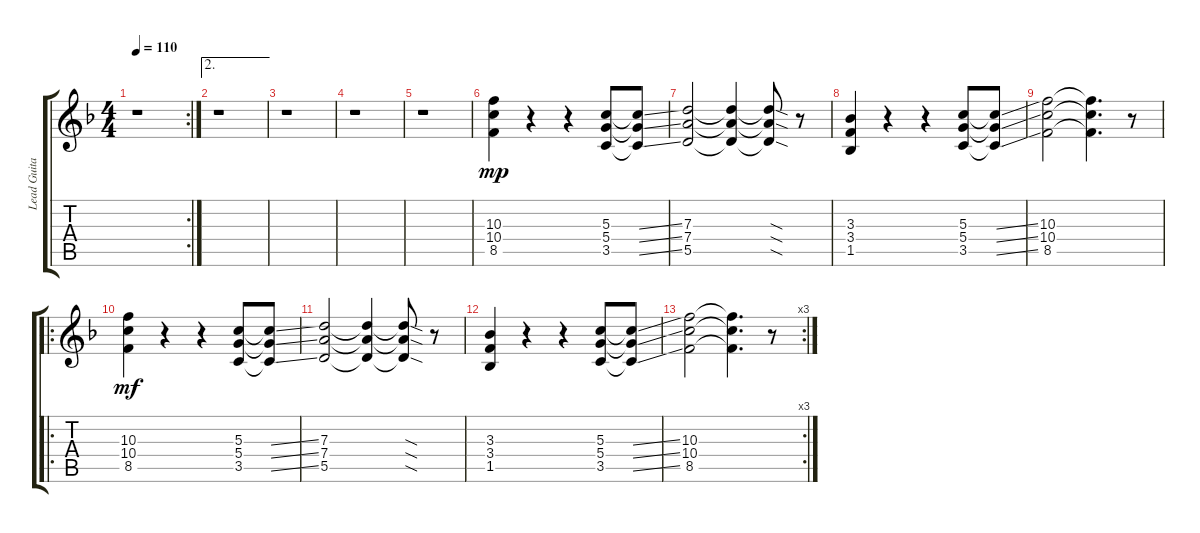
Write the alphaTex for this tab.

\track ("Lead Guitar (distortion)" "Lead Guita") {instrument distortionguitar}
\staff {score tabs}
\tuning (E4 B3 G3 D3 A2 E2) {hide}
\rc 2
\ts (4 4)
\tempo 110
\clef g2
\ks f
r.1{dy mf} |
\ae 2
r.1 |
r.1 |
r.1 |
r.1 |
(10.3 10.4 8.5).4{dy mp} r.4 r.4 (5.3 5.4 3.5).8 (5.3{ss t} 5.4{ss t} 3.5{ss t}).8 |
(7.3 7.4 5.5).2 (7.3{t} 7.4{t} 5.5{t}).4 (7.3{sod t} 7.4{sod t} 5.5{sod t}).8 r.8 |
(3.3 3.4 1.5).4 r.4 r.4 (5.3 5.4 3.5).8 (5.3{ss t} 5.4{ss t} 3.5{ss t}).8 |
(10.3 10.4 8.5).2 (10.3{t} 10.4{t} 8.5{t}).4{d} r.8 |
\ro
(10.3 10.4 8.5).4{dy mf} r.4 r.4 (5.3 5.4 3.5).8 (5.3{ss t} 5.4{ss t} 3.5{ss t}).8 |
(7.3 7.4 5.5).2 (7.3{t} 7.4{t} 5.5{t}).4 (7.3{sod t} 7.4{sod t} 5.5{sod t}).8 r.8 |
(3.3 3.4 1.5).4 r.4 r.4 (5.3 5.4 3.5).8 (5.3{ss t} 5.4{ss t} 3.5{ss t}).8 |
\rc 3
(10.3 10.4 8.5).2 (10.3{t} 10.4{t} 8.5{t}).4{d} r.8
